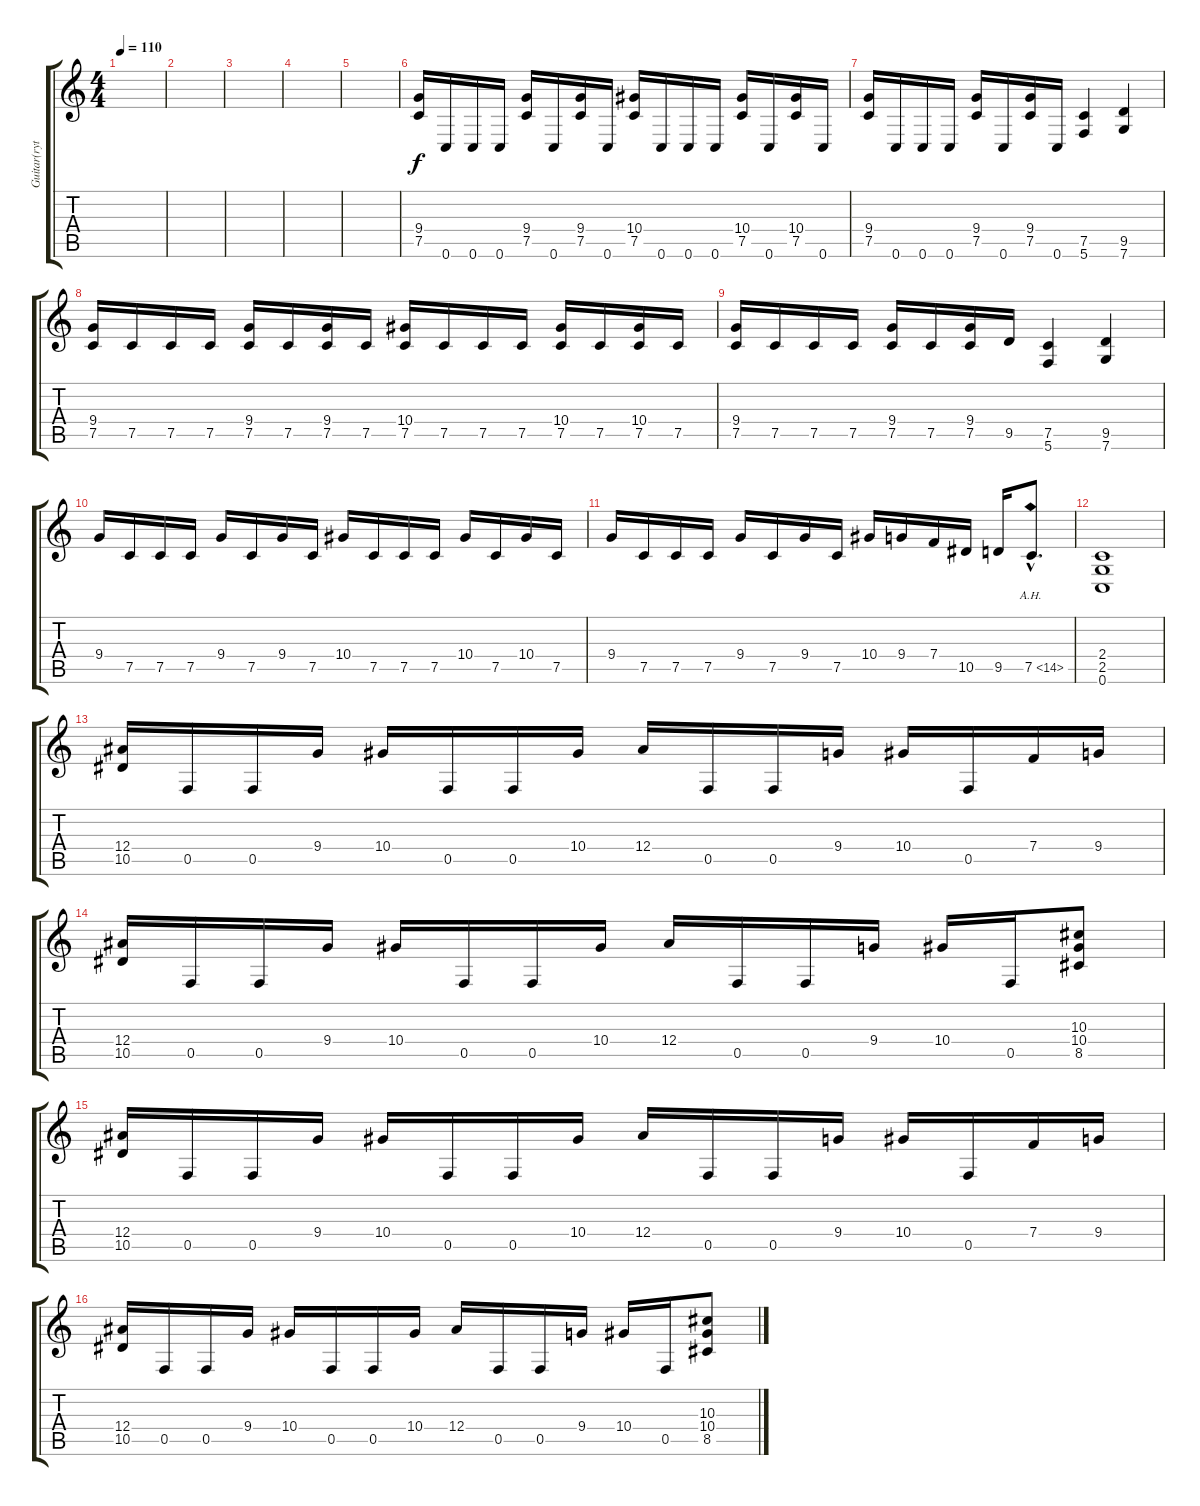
\track ("Guitar(rythm)" "Guitar(ryt") {instrument distortionguitar}
\staff {score tabs}
\tuning (C4 G3 Eb3 Bb2 F2 C2) {hide}
\ts (4 4)
\tempo 110
\clef g2
\ks c
|
|
|
|
|
(9.4 7.5).16 0.6.16 0.6.16 0.6.16 (9.4 7.5).16 0.6.16 (9.4 7.5).16 0.6.16 (10.4 7.5).16 0.6.16 0.6.16 0.6.16 (10.4 7.5).16 0.6.16 (10.4 7.5).16 0.6.16 |
(9.4 7.5).16 0.6.16 0.6.16 0.6.16 (9.4 7.5).16 0.6.16 (9.4 7.5).16 0.6.16 (7.5 5.6).4 (9.5 7.6).4 |
(9.4 7.5).16 7.5.16 7.5.16 7.5.16 (9.4 7.5).16 7.5.16 (9.4 7.5).16 7.5.16 (10.4 7.5).16 7.5.16 7.5.16 7.5.16 (10.4 7.5).16 7.5.16 (10.4 7.5).16 7.5.16 |
(9.4 7.5).16 7.5.16 7.5.16 7.5.16 (9.4 7.5).16 7.5.16 (9.4 7.5).16 9.5.16 (7.5 5.6).4 (9.5 7.6).4 |
9.4.16 7.5.16 7.5.16 7.5.16 9.4.16 7.5.16 9.4.16 7.5.16 10.4.16 7.5.16 7.5.16 7.5.16 10.4.16 7.5.16 10.4.16 7.5.16 |
9.4.16 7.5.16 7.5.16 7.5.16 9.4.16 7.5.16 9.4.16 7.5.16 10.4.16 9.4.16 7.4.16 10.5.16 9.5.16 7.5{ah 7 hac}.8{d} |
(2.4 2.5 0.6).1 |
(12.4 10.5).16 0.5.16 0.5.16 9.4.16 10.4.16 0.5.16 0.5.16 10.4.16 12.4.16 0.5.16 0.5.16 9.4.16 10.4.16 0.5.16 7.4.16 9.4.16 |
(12.4 10.5).16 0.5.16 0.5.16 9.4.16 10.4.16 0.5.16 0.5.16 10.4.16 12.4.16 0.5.16 0.5.16 9.4.16 10.4.16 0.5.16 (10.3 10.4 8.5).8 |
(12.4 10.5).16 0.5.16 0.5.16 9.4.16 10.4.16 0.5.16 0.5.16 10.4.16 12.4.16 0.5.16 0.5.16 9.4.16 10.4.16 0.5.16 7.4.16 9.4.16 |
(12.4 10.5).16 0.5.16 0.5.16 9.4.16 10.4.16 0.5.16 0.5.16 10.4.16 12.4.16 0.5.16 0.5.16 9.4.16 10.4.16 0.5.16 (10.3 10.4 8.5).8
